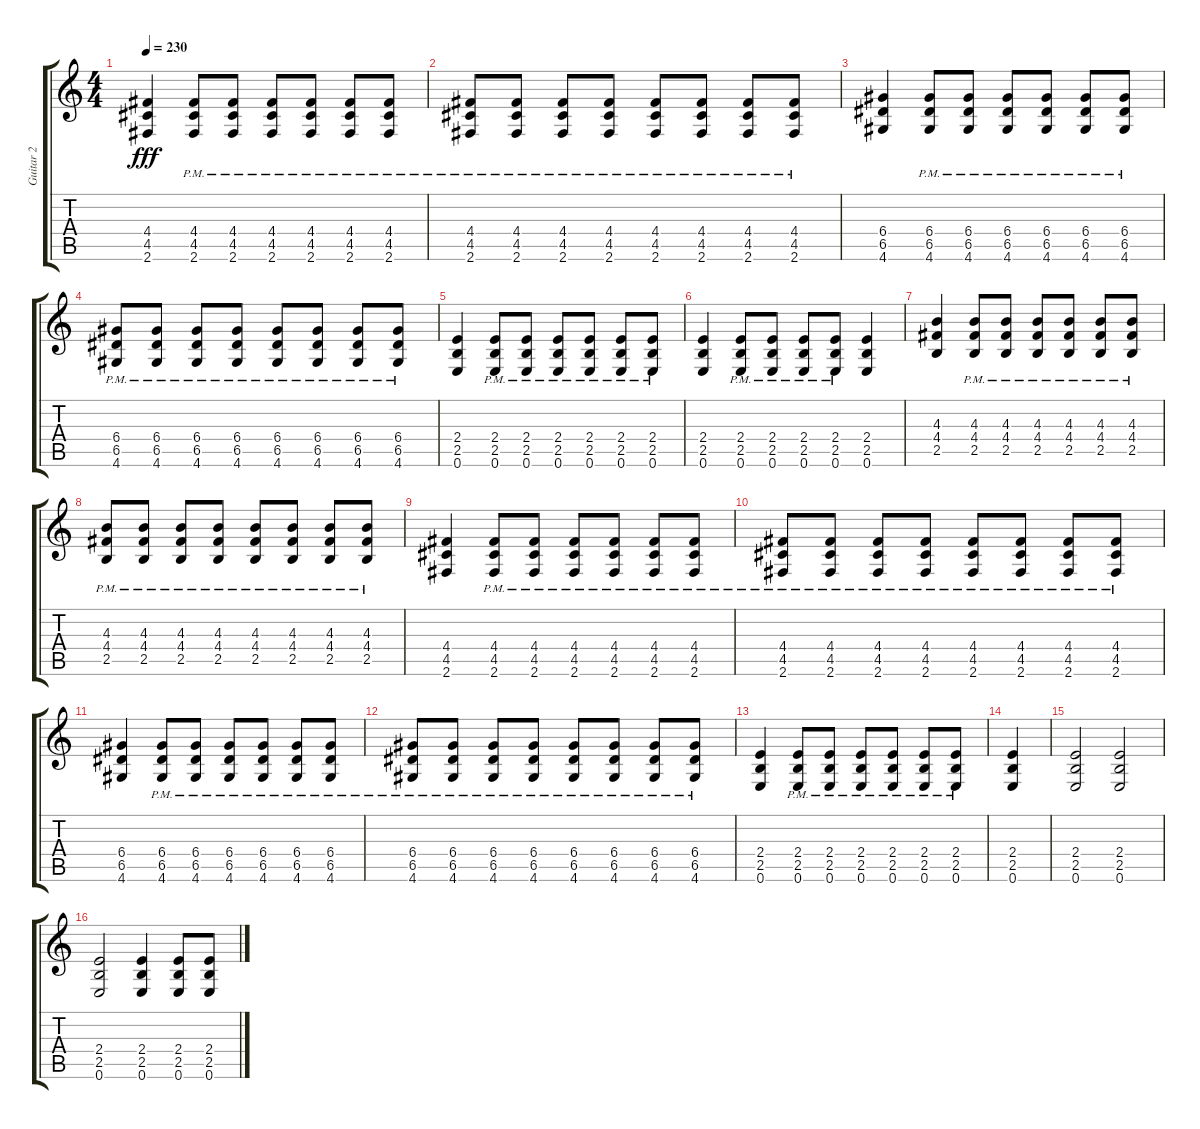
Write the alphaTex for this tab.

\track ("Guitar 2" "Guitar 2") {instrument overdrivenguitar}
\staff {score tabs}
\tuning (E4 B3 G3 D3 A2 E2) {hide}
\ts (4 4)
\tempo 230
\clef g2
\ks c
(4.4 4.5 2.6).4{dy fff} (4.4{pm} 4.5{pm} 2.6{pm}).8 (4.4{pm} 4.5{pm} 2.6{pm}).8 (4.4{pm} 4.5{pm} 2.6{pm}).8 (4.4{pm} 4.5{pm} 2.6{pm}).8 (4.4{pm} 4.5{pm} 2.6{pm}).8 (4.4{pm} 4.5{pm} 2.6{pm}).8 |
(4.4{pm} 4.5{pm} 2.6{pm}).8 (4.4{pm} 4.5{pm} 2.6{pm}).8 (4.4{pm} 4.5{pm} 2.6{pm}).8 (4.4{pm} 4.5{pm} 2.6{pm}).8 (4.4{pm} 4.5{pm} 2.6{pm}).8 (4.4{pm} 4.5{pm} 2.6{pm}).8 (4.4{pm} 4.5{pm} 2.6{pm}).8 (4.4{pm} 4.5{pm} 2.6{pm}).8 |
(6.4 6.5 4.6).4 (6.4{pm} 6.5{pm} 4.6{pm}).8 (6.4{pm} 6.5{pm} 4.6{pm}).8 (6.4{pm} 6.5{pm} 4.6{pm}).8 (6.4{pm} 6.5{pm} 4.6{pm}).8 (6.4{pm} 6.5{pm} 4.6{pm}).8 (6.4{pm} 6.5{pm} 4.6{pm}).8 |
(6.4{pm} 6.5{pm} 4.6{pm}).8 (6.4{pm} 6.5{pm} 4.6{pm}).8 (6.4{pm} 6.5{pm} 4.6{pm}).8 (6.4{pm} 6.5{pm} 4.6{pm}).8 (6.4{pm} 6.5{pm} 4.6{pm}).8 (6.4{pm} 6.5{pm} 4.6{pm}).8 (6.4{pm} 6.5{pm} 4.6{pm}).8 (6.4{pm} 6.5{pm} 4.6{pm}).8 |
(2.4 2.5 0.6).4 (2.4{pm} 2.5{pm} 0.6{pm}).8 (2.4{pm} 2.5{pm} 0.6{pm}).8 (2.4{pm} 2.5{pm} 0.6{pm}).8 (2.4{pm} 2.5{pm} 0.6{pm}).8 (2.4{pm} 2.5{pm} 0.6{pm}).8 (2.4{pm} 2.5{pm} 0.6{pm}).8 |
(2.4 2.5 0.6).4 (2.4{pm} 2.5{pm} 0.6{pm}).8 (2.4{pm} 2.5{pm} 0.6{pm}).8 (2.4{pm} 2.5{pm} 0.6{pm}).8 (2.4{pm} 2.5{pm} 0.6{pm}).8 (2.4 2.5 0.6).4 |
(4.3 4.4 2.5).4 (4.3{pm} 4.4{pm} 2.5{pm}).8 (4.3{pm} 4.4{pm} 2.5{pm}).8 (4.3{pm} 4.4{pm} 2.5{pm}).8 (4.3{pm} 4.4{pm} 2.5{pm}).8 (4.3{pm} 4.4{pm} 2.5{pm}).8 (4.3{pm} 4.4{pm} 2.5{pm}).8 |
(4.3{pm} 4.4{pm} 2.5{pm}).8 (4.3{pm} 4.4{pm} 2.5{pm}).8 (4.3{pm} 4.4{pm} 2.5{pm}).8 (4.3{pm} 4.4{pm} 2.5{pm}).8 (4.3{pm} 4.4{pm} 2.5{pm}).8 (4.3{pm} 4.4{pm} 2.5{pm}).8 (4.3{pm} 4.4{pm} 2.5{pm}).8 (4.3{pm} 4.4{pm} 2.5{pm}).8 |
(4.4 4.5 2.6).4 (4.4{pm} 4.5{pm} 2.6{pm}).8 (4.4{pm} 4.5{pm} 2.6{pm}).8 (4.4{pm} 4.5{pm} 2.6{pm}).8 (4.4{pm} 4.5{pm} 2.6{pm}).8 (4.4{pm} 4.5{pm} 2.6{pm}).8 (4.4{pm} 4.5{pm} 2.6{pm}).8 |
(4.4{pm} 4.5{pm} 2.6{pm}).8 (4.4{pm} 4.5{pm} 2.6{pm}).8 (4.4{pm} 4.5{pm} 2.6{pm}).8 (4.4{pm} 4.5{pm} 2.6{pm}).8 (4.4{pm} 4.5{pm} 2.6{pm}).8 (4.4{pm} 4.5{pm} 2.6{pm}).8 (4.4{pm} 4.5{pm} 2.6{pm}).8 (4.4{pm} 4.5{pm} 2.6{pm}).8 |
(6.4 6.5 4.6).4 (6.4{pm} 6.5{pm} 4.6{pm}).8 (6.4{pm} 6.5{pm} 4.6{pm}).8 (6.4{pm} 6.5{pm} 4.6{pm}).8 (6.4{pm} 6.5{pm} 4.6{pm}).8 (6.4{pm} 6.5{pm} 4.6{pm}).8 (6.4{pm} 6.5{pm} 4.6{pm}).8 |
(6.4{pm} 6.5{pm} 4.6{pm}).8 (6.4{pm} 6.5{pm} 4.6{pm}).8 (6.4{pm} 6.5{pm} 4.6{pm}).8 (6.4{pm} 6.5{pm} 4.6{pm}).8 (6.4{pm} 6.5{pm} 4.6{pm}).8 (6.4{pm} 6.5{pm} 4.6{pm}).8 (6.4{pm} 6.5{pm} 4.6{pm}).8 (6.4{pm} 6.5{pm} 4.6{pm}).8 |
(2.4 2.5 0.6).4 (2.4{pm} 2.5{pm} 0.6{pm}).8 (2.4{pm} 2.5{pm} 0.6{pm}).8 (2.4{pm} 2.5{pm} 0.6{pm}).8 (2.4{pm} 2.5{pm} 0.6{pm}).8 (2.4{pm} 2.5{pm} 0.6{pm}).8 (2.4{pm} 2.5{pm} 0.6{pm}).8 |
(2.4 2.5 0.6).4 |
(2.4 2.5 0.6).2 (2.4 2.5 0.6).2 |
(2.4 2.5 0.6).2 (2.4 2.5 0.6).4 (2.4 2.5 0.6).8 (2.4 2.5 0.6).8
